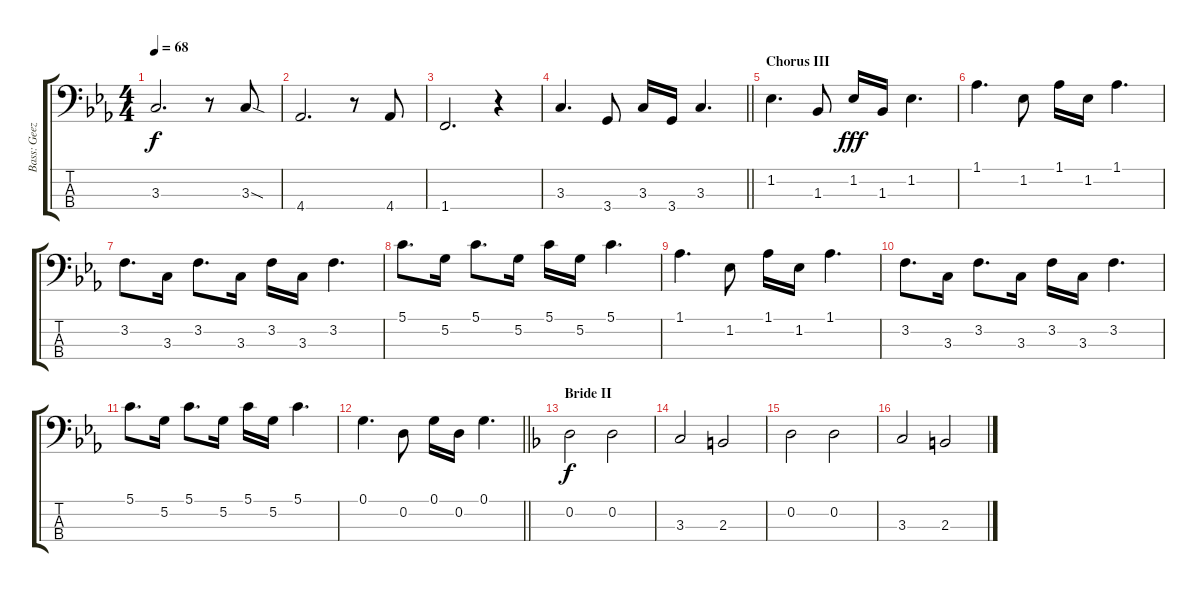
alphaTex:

\track ("Bass: Geezer" "Bass: Geez") {instrument electricbassfinger}
\staff {score tabs}
\tuning (G2 D2 A1 E1) {hide}
\ts (4 4)
\tempo 68
\clef f4
\ks eb
3.3.2{d dy f} r.8 3.3{sod}.8 |
4.4.2{d} r.8 4.4.8 |
1.4.2{d} r.4 |
\barLineRight lightlight
3.3.4{d} 3.4.8 3.3.16 3.4.16 3.3.4{d} |
\section ("" "Chorus III")
1.2.4{d} 1.3.8 1.2.16{dy fff} 1.3.16 1.2.4{d} |
1.1.4{d} 1.2.8 1.1.16 1.2.16 1.1.4{d} |
3.2.8{d} 3.3.16 3.2.8{d} 3.3.16 3.2.16 3.3.16 3.2.4{d} |
5.1.8{d} 5.2.16 5.1.8{d} 5.2.16 5.1.16 5.2.16 5.1.4{d} |
1.1.4{d} 1.2.8 1.1.16 1.2.16 1.1.4{d} |
3.2.8{d} 3.3.16 3.2.8{d} 3.3.16 3.2.16 3.3.16 3.2.4{d} |
5.1.8{d} 5.2.16 5.1.8{d} 5.2.16 5.1.16 5.2.16 5.1.4{d} |
\barLineRight lightlight
0.1.4{d} 0.2.8 0.1.16 0.2.16 0.1.4{d} |
\section ("" "Bride II")
\ks dminor
0.2.2{dy f} 0.2.2 |
3.3.2 2.3.2 |
0.2.2 0.2.2 |
3.3.2 2.3.2
